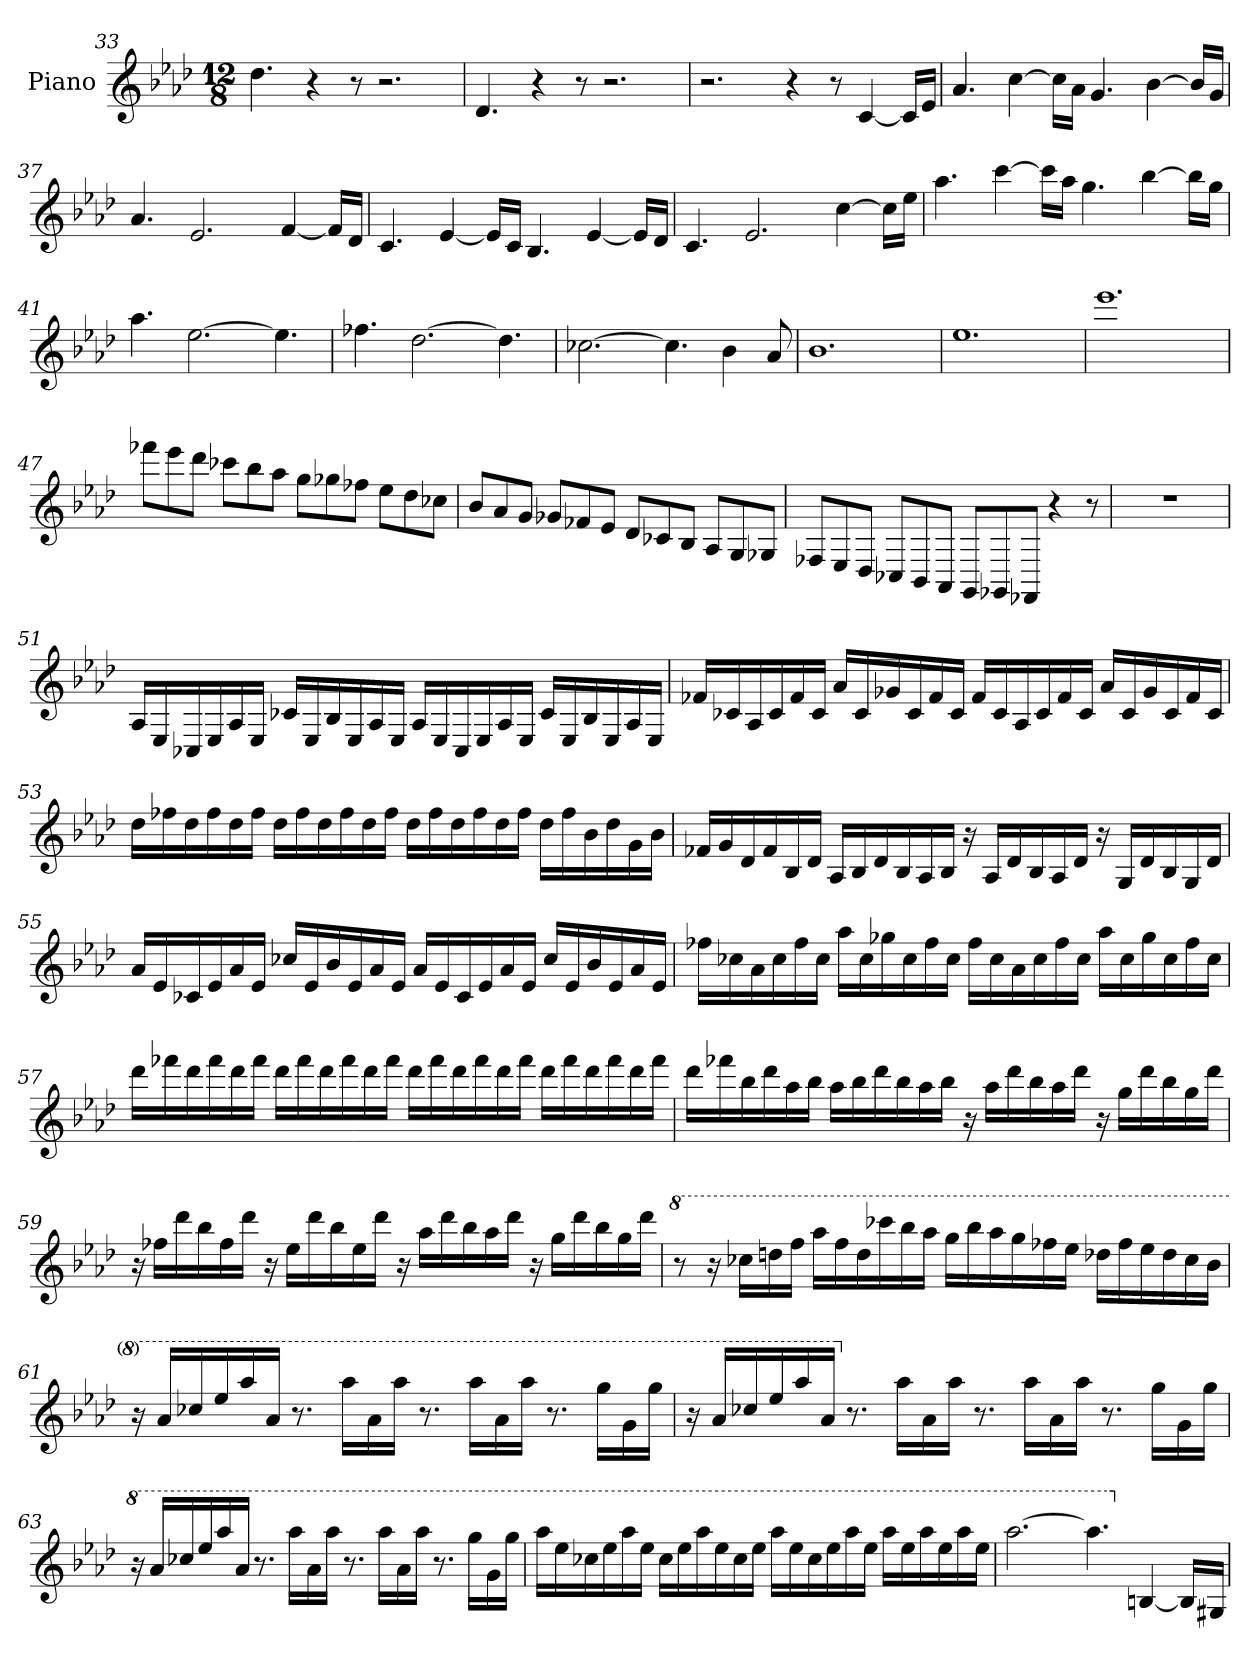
**kern
*part1
*staff1
*I"Piano
*I'Pno
*clefG2
*k[b-e-a-d-]
*f:
*M12/8
=33
4.dd-
4r
8r
2.r
=34
4.d-
4r
8r
2.r
=35
2.r
4r
8r
[4c
16c/LL]
16e-/JJ
=36
4.a-
[4cc
16cc\LL]
16a-\JJ
4.g
[4b-
16b-/LL]
16g/JJ
=37
4.a-
2.e-
[4f
16f/LL]
16d-/JJ
=38
4.c
[4e-
16e-/LL]
16c/JJ
4.B-
[4e-
16e-/LL]
16d-/JJ
=39
4.c
2.e-
[4cc
16cc\LL]
16ee-\JJ
=40
4.aa-
[4ccc
16ccc\LL]
16aa-\JJ
4.gg
[4bb-
16bb-\LL]
16gg\JJ
=41
4.aa-
[2.ee-
4.ee-]
=42
4.ff-X
[2.dd-
4.dd-]
=43
[2.cc-X
4.cc-]
4b-
8a-
=44
1.b-
=45
1.ee-
=46
1.eee-
=47
8fff-X\L
8eee-\
8ddd-\J
8ccc-X\L
8bb-\
8aa-\J
8gg\L
8gg-X\
8ff-X\J
8ee-\L
8dd-\
8cc-X\J
=48
8b-/L
8a-/
8g/J
8g-X/L
8f-X/
8e-/J
8d-/L
8c-X/
8B-/J
8A-/L
8G/
8G-X/J
=49
8F-X/L
8E-/
8D-/J
8C-X/L
8BB-/
8AA-/J
8GG/L
8GG-X/
8FF-X/J
4r
8r
=50
1.r
=51
16A-/LL
16E-/
16C-X/
16E-/
16A-/
16E-/JJ
16c-X/LL
16E-/
16B-/
16E-/
16A-/
16E-/JJ
16A-/LL
16E-/
16C-/
16E-/
16A-/
16E-/JJ
16c-/LL
16E-/
16B-/
16E-/
16A-/
16E-/JJ
=52
16f-X/LL
16c-X/
16A-/
16c-/
16f-/
16c-/JJ
16a-/LL
16c-/
16g-X/
16c-/
16f-/
16c-/JJ
16f-/LL
16c-/
16A-/
16c-/
16f-/
16c-/JJ
16a-/LL
16c-/
16g-/
16c-/
16f-/
16c-/JJ
=53
16dd-\LL
16ff-X\
16dd-\
16ff-\
16dd-\
16ff-\JJ
16dd-\LL
16ff-\
16dd-\
16ff-\
16dd-\
16ff-\JJ
16dd-\LL
16ff-\
16dd-\
16ff-\
16dd-\
16ff-\JJ
16dd-\LL
16ff-\
16b-\
16dd-\
16g\
16b-\JJ
=54
16f-X/LL
16g/
16d-/
16f-/
16B-/
16d-/JJ
16A-/LL
16B-/
16d-/
16B-/
16A-/
16B-/JJ
16r
16A-/LL
16d-/
16B-/
16A-/
16d-/JJ
16r
16G/LL
16d-/
16B-/
16G/
16d-/JJ
=55
16a-/LL
16e-/
16c-X/
16e-/
16a-/
16e-/JJ
16cc-X/LL
16e-/
16b-/
16e-/
16a-/
16e-/JJ
16a-/LL
16e-/
16c-/
16e-/
16a-/
16e-/JJ
16cc-/LL
16e-/
16b-/
16e-/
16a-/
16e-/JJ
=56
16ff-X\LL
16cc-X\
16a-\
16cc-\
16ff-\
16cc-\JJ
16aa-\LL
16cc-\
16gg-X\
16cc-\
16ff-\
16cc-\JJ
16ff-\LL
16cc-\
16a-\
16cc-\
16ff-\
16cc-\JJ
16aa-\LL
16cc-\
16gg-\
16cc-\
16ff-\
16cc-\JJ
=57
16ddd-\LL
16fff-X\
16ddd-\
16fff-\
16ddd-\
16fff-\JJ
16ddd-\LL
16fff-\
16ddd-\
16fff-\
16ddd-\
16fff-\JJ
16ddd-\LL
16fff-\
16ddd-\
16fff-\
16ddd-\
16fff-\JJ
16ddd-\LL
16fff-\
16ddd-\
16fff-\
16ddd-\
16fff-\JJ
=58
16ddd-\LL
16fff-X\
16bb-\
16ddd-\
16aa-\
16bb-\JJ
16aa-\LL
16bb-\
16ddd-\
16bb-\
16aa-\
16bb-\JJ
16r
16aa-\LL
16ddd-\
16bb-\
16aa-\
16ddd-\JJ
16r
16gg\LL
16ddd-\
16bb-\
16gg\
16ddd-\JJ
=59
16r
16ff-X\LL
16ddd-\
16bb-\
16ff-\
16ddd-\JJ
16r
16ee-\LL
16ddd-\
16bb-\
16ee-\
16ddd-\JJ
16r
16aa-\LL
16ddd-\
16bb-\
16aa-\
16ddd-\JJ
16r
16gg\LL
16ddd-\
16bb-\
16gg\
16ddd-\JJ
=60
*8va
8r
16r
16ccc-X\LL
16dddn\
16fff\JJ
16aaa-\LL
16fff\
16ddd\
16cccc-X\
16bbb-\
16aaa-\JJ
16ggg\LL
16bbb-\
16aaa-\
16ggg\
16fff-X\
16eee-\JJ
16ddd-X\LL
16fff-\
16eee-\
16ddd-\
16ccc-\
16bb-\JJ
=61
16r
16aa-/LL
16ccc-X/
16eee-/
16aaa-/
16aa-/JJ
8.r
16aaa-\LL
16aa-\
16aaa-\JJ
8.r
16aaa-\LL
16aa-\
16aaa-\JJ
8.r
16ggg\LL
16gg\
16ggg\JJ
=62
16r
16aa-/LL
16ccc-X/
16eee-/
16aaa-/
16aa-/JJ
*X8va
8.r
16aa-\LL
16a-\
16aa-\JJ
8.r
16aa-\LL
16a-\
16aa-\JJ
8.r
16gg\LL
16g\
16gg\JJ
=63
*8va
16r
16aa-/LL
16ccc-X/
16eee-/
16aaa-/
16aa-/JJ
8.r
16aaa-\LL
16aa-\
16aaa-\JJ
8.r
16aaa-\LL
16aa-\
16aaa-\JJ
8.r
16ggg\LL
16gg\
16ggg\JJ
=64
16aaa-\LL
16eee-\
16ccc-X\
16eee-\
16aaa-\
16eee-\JJ
16ccc-\LL
16eee-\
16aaa-\
16eee-\
16ccc-\
16eee-\JJ
16aaa-\LL
16eee-\
16ccc-\
16eee-\
16aaa-\
16eee-\JJ
16aaa-\LL
16eee-\
16aaa-\
16eee-\
16aaa-\
16eee-\JJ
=65
[2.aaa-
4.aaa-]
*X8va
[4Bn
16B/LL]
16G#X/JJ
=
*-
